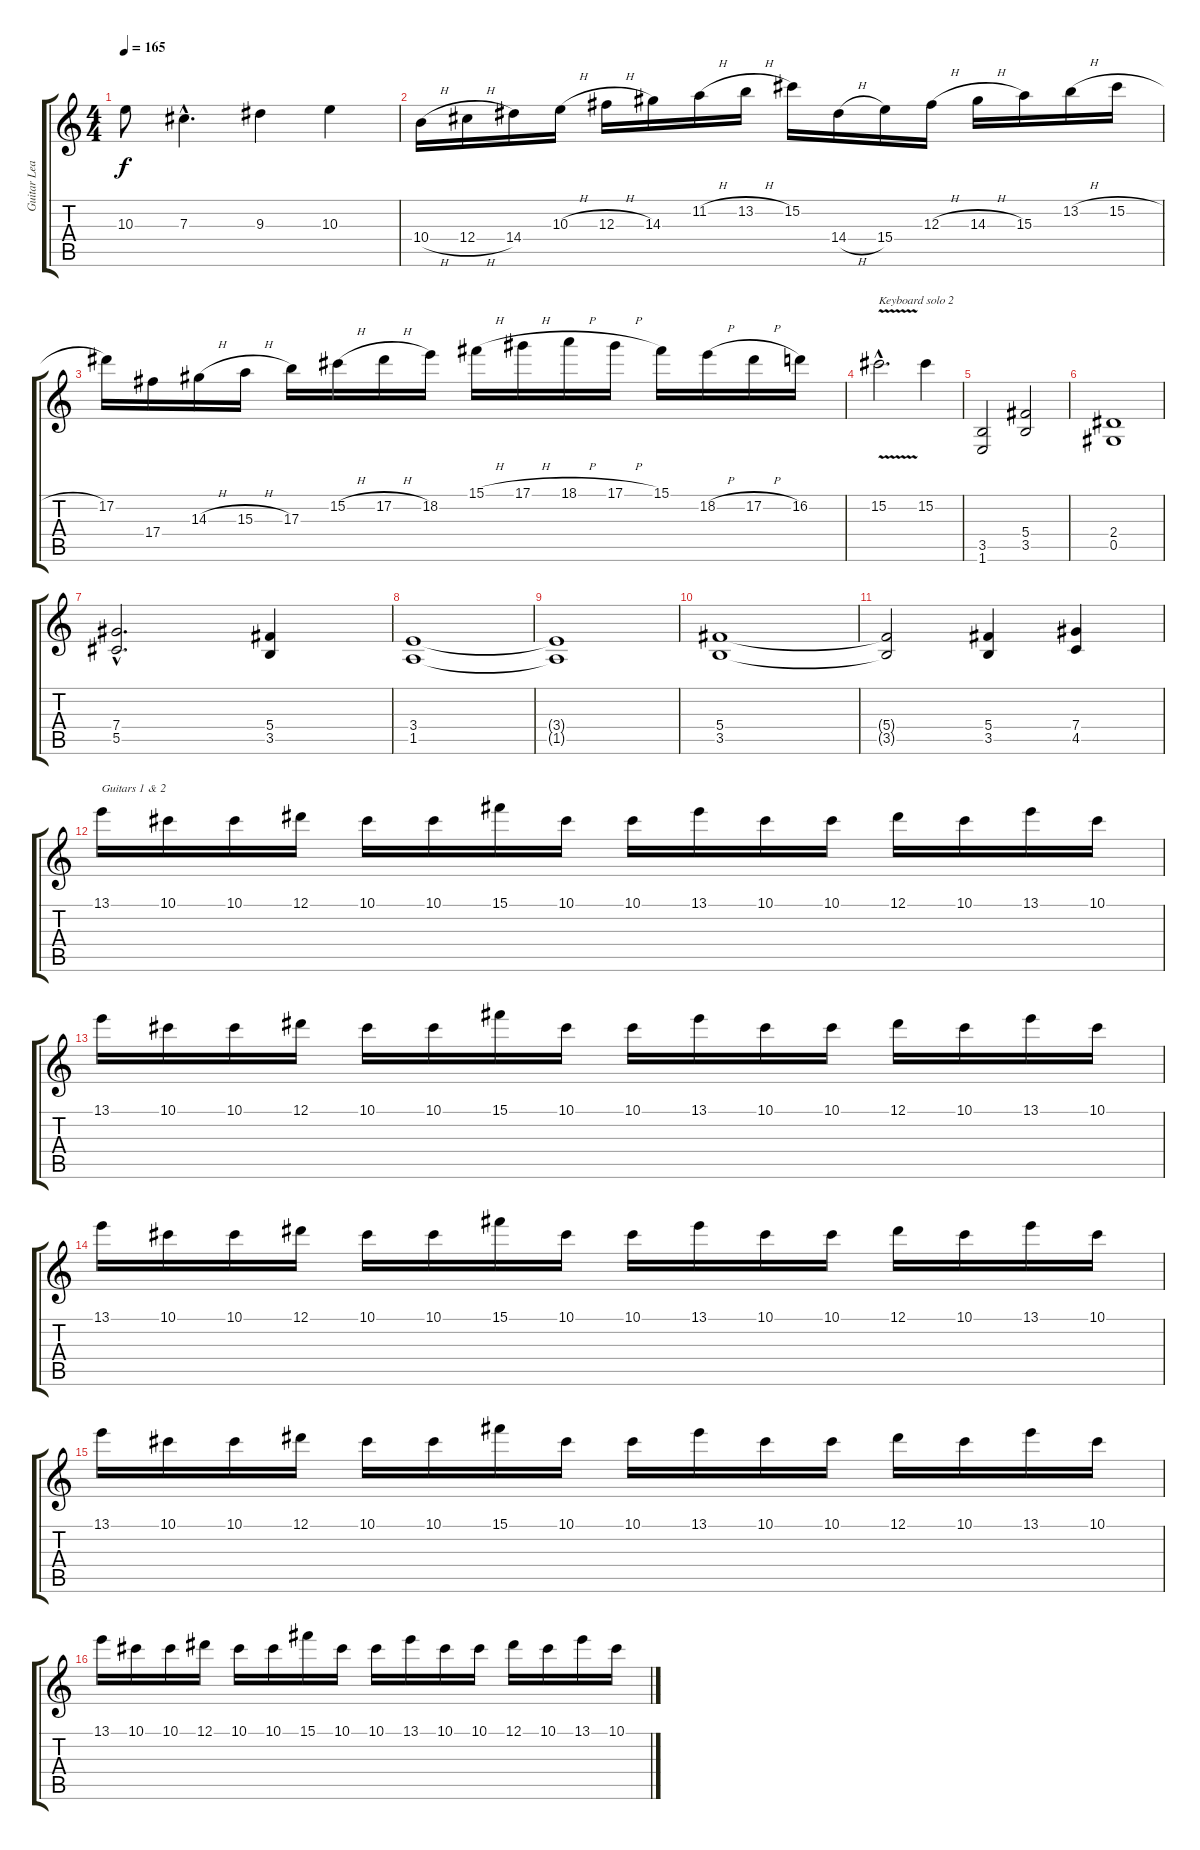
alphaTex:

\track ("Guitar Lead" "Guitar Lea") {instrument distortionguitar}
\staff {score tabs}
\tuning (Eb4 Bb3 Gb3 Db3 Ab2 Eb2) {hide}
\ts (4 4)
\tempo 165
\clef g2
\ks c
10.3{t}.8{dy f} 7.3{hac}.4{d} 9.3.4 10.3.4 |
10.4{h}.16 12.4{h}.16 14.4.16 10.3{h}.16 12.3{h}.16 14.3.16 11.2{h}.16 13.2{h}.16 15.2.16 14.4{h}.16 15.4.16 12.3{h}.16 14.3{h}.16 15.3.16 13.2{h}.16 15.2{h}.16 |
17.2.16 17.4.16 14.3{h}.16 15.3{h}.16 17.3.16 15.2{h}.16 17.2{h}.16 18.2.16 15.1{h}.16 17.1{h}.16 18.1{h}.16 17.1{h}.16 15.1.16 18.2{h}.16 17.2{h}.16 16.2.16 |
15.2{v hac}.2{d txt "Keyboard solo 2"} 15.2.4 |
(3.5 1.6).2 (5.4 3.5).2 |
(2.4 0.5).1 |
(7.4{hac} 5.5{hac}).2{d} (5.4 3.5).4 |
(3.4 1.5).1 |
(3.4{t} 1.5{t}).1 |
(5.4 3.5).1 |
(5.4{t} 3.5{t}).2 (5.4 3.5).4 (7.4 4.5).4 |
13.1.16{txt "Guitars 1 & 2"} 10.1.16 10.1.16 12.1.16 10.1.16 10.1.16 15.1.16 10.1.16 10.1.16 13.1.16 10.1.16 10.1.16 12.1.16 10.1.16 13.1.16 10.1.16 |
13.1.16 10.1.16 10.1.16 12.1.16 10.1.16 10.1.16 15.1.16 10.1.16 10.1.16 13.1.16 10.1.16 10.1.16 12.1.16 10.1.16 13.1.16 10.1.16 |
13.1.16 10.1.16 10.1.16 12.1.16 10.1.16 10.1.16 15.1.16 10.1.16 10.1.16 13.1.16 10.1.16 10.1.16 12.1.16 10.1.16 13.1.16 10.1.16 |
13.1.16 10.1.16 10.1.16 12.1.16 10.1.16 10.1.16 15.1.16 10.1.16 10.1.16 13.1.16 10.1.16 10.1.16 12.1.16 10.1.16 13.1.16 10.1.16 |
13.1.16 10.1.16 10.1.16 12.1.16 10.1.16 10.1.16 15.1.16 10.1.16 10.1.16 13.1.16 10.1.16 10.1.16 12.1.16 10.1.16 13.1.16 10.1.16
